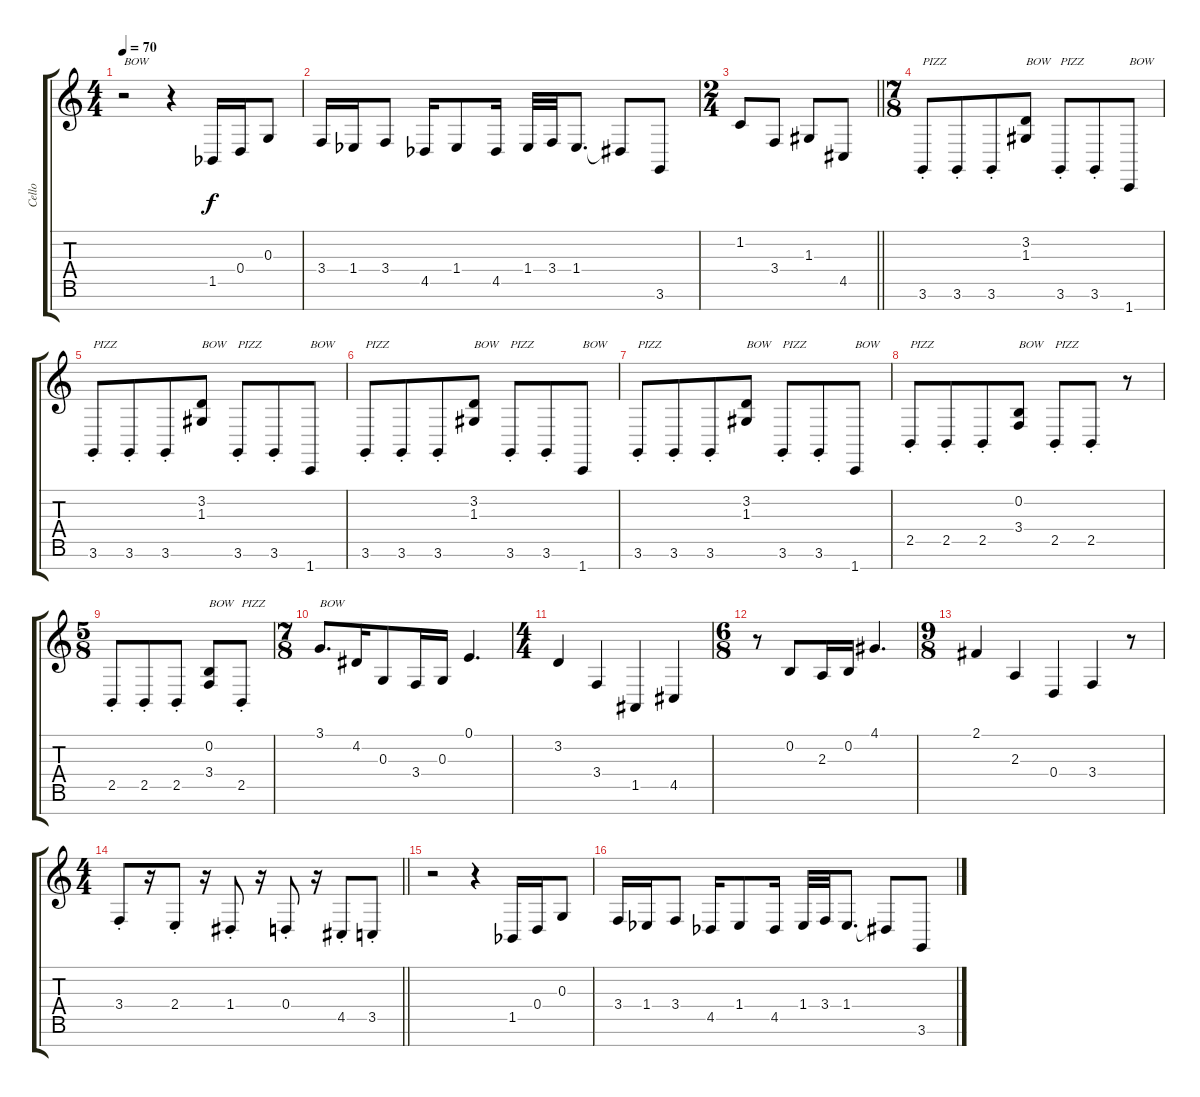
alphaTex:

\track ("Cello" "Cello") {instrument cello}
\staff {score tabs}
\tuning (E4 B3 G3 D3 A2 E2 B1) {hide}
\ts (4 4)
\tempo 70
\clef g2
\ks c
r.2{txt "BOW" dy f instrument cello} r.4 1.5{acc b}.16 0.4.16 0.3.8 |
3.4.16 1.4{acc b}.16 3.4.8 4.5{acc b}.16 1.4{acc b}.8 4.5{acc b}.16 1.4{acc b}.32 3.4.32 1.4{acc b}.8{d} 1.4{t}.8 3.6.8 |
\ts (2 4)
\barLineRight lightlight
1.2.8 3.4.8 1.3.8 4.5.8 |
\ts (7 8)
3.6{st}.8{txt "PIZZ" instrument pizzicatostrings} 3.6{st}.8 3.6{st}.8 (3.2 1.3).8{txt "BOW" instrument cello} 3.6{st}.8{txt "PIZZ" instrument pizzicatostrings} 3.6{st}.8 1.7.8{txt "BOW" instrument cello} |
3.6{st}.8{txt "PIZZ" instrument pizzicatostrings} 3.6{st}.8 3.6{st}.8 (3.2 1.3).8{txt "BOW" instrument cello} 3.6{st}.8{txt "PIZZ" instrument pizzicatostrings} 3.6{st}.8 1.7.8{txt "BOW" instrument cello} |
3.6{st}.8{txt "PIZZ" instrument pizzicatostrings} 3.6{st}.8 3.6{st}.8 (3.2 1.3).8{txt "BOW" instrument cello} 3.6{st}.8{txt "PIZZ" instrument pizzicatostrings} 3.6{st}.8 1.7.8{txt "BOW" instrument cello} |
3.6{st}.8{txt "PIZZ" instrument pizzicatostrings} 3.6{st}.8 3.6{st}.8 (3.2 1.3).8{txt "BOW" instrument cello} 3.6{st}.8{txt "PIZZ" instrument pizzicatostrings} 3.6{st}.8 1.7.8{txt "BOW" instrument cello} |
2.5{st}.8{txt "PIZZ" instrument pizzicatostrings} 2.5{st}.8 2.5{st}.8 (0.2 3.4).8{txt "BOW" instrument cello} 2.5{st}.8{txt "PIZZ" instrument pizzicatostrings} 2.5{st}.8 r.8 |
\ts (5 8)
2.5{st}.8 2.5{st}.8 2.5{st}.8 (0.2 3.4).8{txt "BOW" instrument cello} 2.5{st}.8{txt "PIZZ" instrument pizzicatostrings} |
\ts (7 8)
3.1.8{d txt "BOW" instrument cello} 4.2.16 0.3.8 3.4.16 0.3.16 0.1.4{d} |
\ts (4 4)
3.2.4 3.4.4 1.5.4 4.5.4 |
\ts (6 8)
r.8 0.2.8 2.3.16 0.2.16 4.1.4{d} |
\ts (9 8)
2.1.4 2.3.4 0.4.4 3.4.4 r.8 |
\ts (4 4)
\barLineRight lightlight
3.4{st}.8 r.16 2.4{st}.8 r.16 1.4{st}.8 r.16 0.4{st}.8 r.16 4.5{st}.8 3.5{st}.8 |
r.2 r.4 1.5{acc b}.16 0.4.16 0.3.8 |
3.4.16 1.4{acc b}.16 3.4.8 4.5{acc b}.16 1.4{acc b}.8 4.5{acc b}.16 1.4{acc b}.32 3.4.32 1.4{acc b}.8{d} 1.4{t}.8 3.6.8
